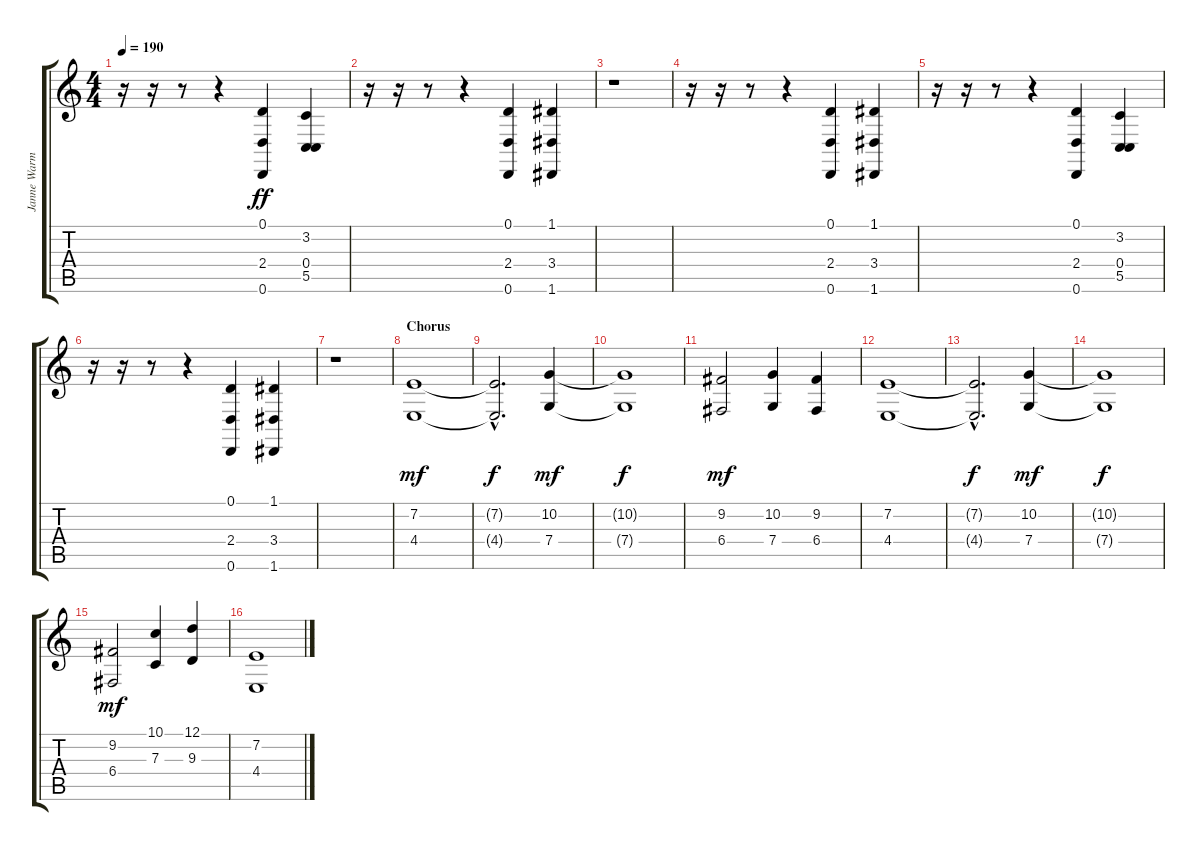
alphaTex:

\track ("Janne Warman (Keyboard LH)" "Janne Warm") {instrument pad8sweep}
\staff {score tabs}
\tuning (D4 A3 F3 C3 G2 D2) {hide}
\ts (4 4)
\tempo 190
\clef g2
\ks c
r.16{dy ff instrument stringensemble1} r.16 r.8 r.4 (0.1 2.4 0.6).4 (3.2 0.4 5.5).4 |
r.16{instrument stringensemble1} r.16 r.8 r.4 (0.1 2.4 0.6).4 (1.1 3.4 1.6).4 |
r.1 |
r.16{instrument stringensemble1} r.16 r.8 r.4 (0.1 2.4 0.6).4 (1.1 3.4 1.6).4 |
r.16{instrument stringensemble1} r.16 r.8 r.4 (0.1 2.4 0.6).4 (3.2 0.4 5.5).4 |
r.16{instrument stringensemble1} r.16 r.8 r.4 (0.1 2.4 0.6).4 (1.1 3.4 1.6).4 |
r.1 |
\section ("" "Chorus")
(7.2 4.4).1{dy mf} |
(7.2{hac t} 4.4{hac t}).2{d dy f} (10.2 7.4).4{dy mf} |
(10.2{t} 7.4{t}).1{dy f} |
(9.2 6.4).2{dy mf} (10.2 7.4).4 (9.2 6.4).4 |
(7.2 4.4).1 |
(7.2{hac t} 4.4{hac t}).2{d dy f} (10.2 7.4).4{dy mf} |
(10.2{t} 7.4{t}).1{dy f} |
(9.2 6.4).2{dy mf} (10.1 7.3).4 (12.1 9.3).4 |
(7.2 4.4).1
